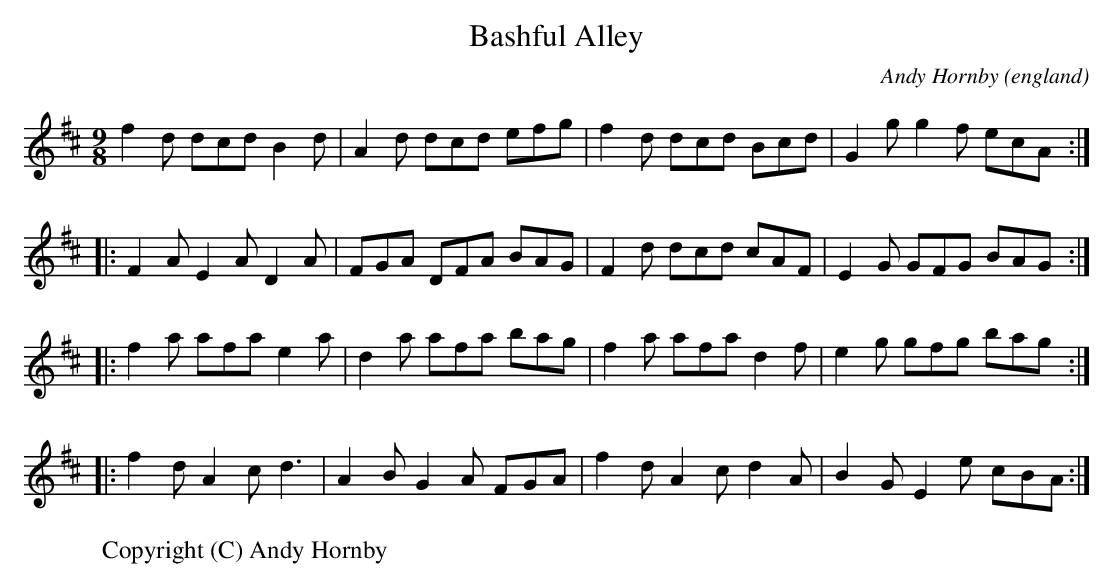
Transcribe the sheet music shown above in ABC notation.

X:1
T:Bashful Alley
O:england
M:9/8
C:Andy Hornby
K:D
f2d dcd B2d|A2d dcd efg|\
f2d dcd Bcd|G2g g2f ecA:|
|:F2A E2A D2A|FGA DFA BAG|\
F2d dcd cAF|E2G GFG BAG :|
|:f2a afa e2a|d2a afa bag|\
f2a afa d2f|e2g gfg bag:|
|:f2d A2c d3|A2B G2A FGA|\
f2d A2c d2A|B2G E2e cBA:|
W:Copyright (C) Andy Hornby
